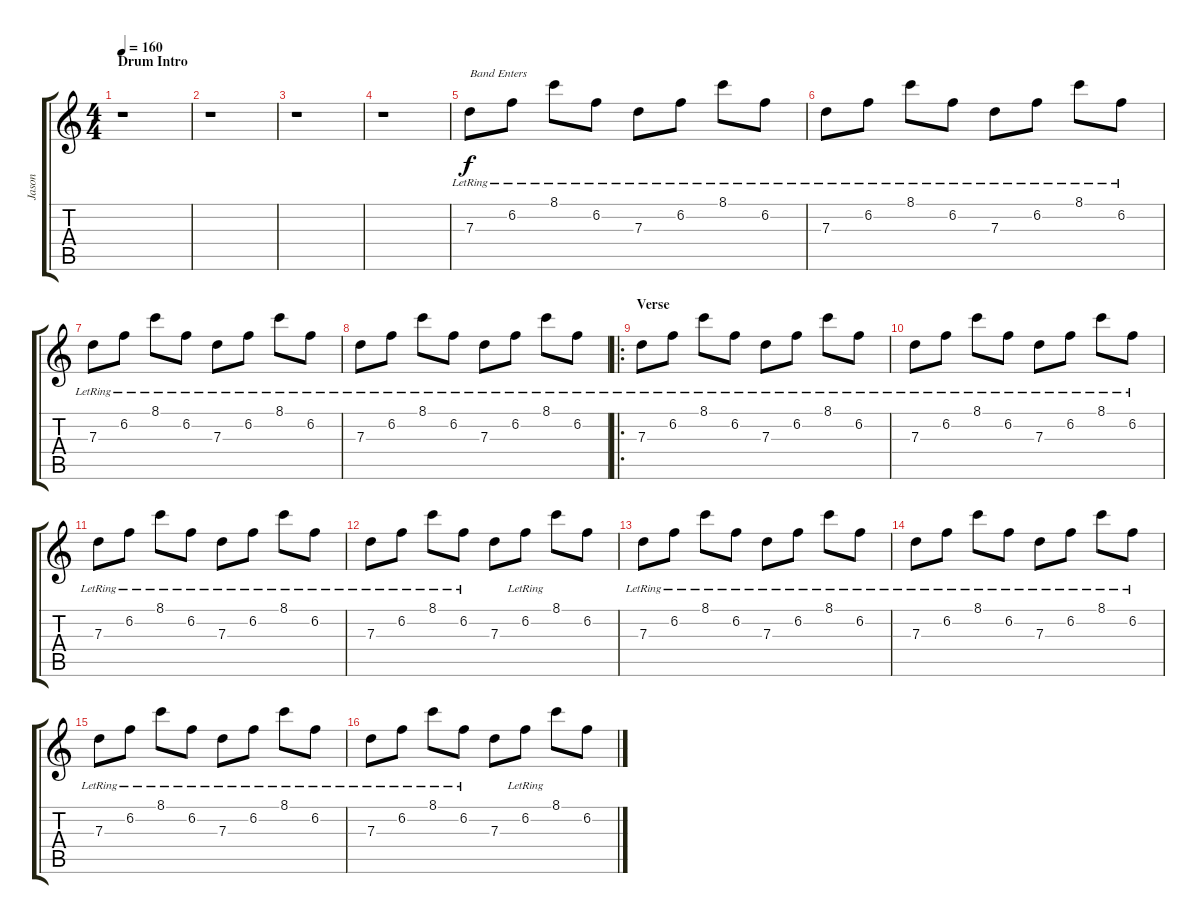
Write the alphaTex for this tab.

\track ("Jason" "Jason") {instrument electricguitarclean}
\staff {score tabs}
\tuning (E4 B3 G3 D3 A2 E2) {hide}
\ts (4 4)
\section ("" "Drum Intro")
\tempo 160
\clef g2
\ks c
r.1{dy f instrument electricguitarclean} |
r.1 |
r.1 |
r.1 |
7.3{lr}.8{txt "Band Enters"} 6.2{lr}.8 8.1{lr}.8 6.2{lr}.8 7.3{lr}.8 6.2{lr}.8 8.1{lr}.8 6.2{lr}.8 |
7.3{lr}.8 6.2{lr}.8 8.1{lr}.8 6.2{lr}.8 7.3{lr}.8 6.2{lr}.8 8.1{lr}.8 6.2{lr}.8 |
7.3{lr}.8 6.2{lr}.8 8.1{lr}.8 6.2{lr}.8 7.3{lr}.8 6.2{lr}.8 8.1{lr}.8 6.2{lr}.8 |
7.3{lr}.8 6.2{lr}.8 8.1{lr}.8 6.2{lr}.8 7.3{lr}.8 6.2{lr}.8 8.1{lr}.8 6.2{lr}.8 |
\ro
\section ("" "Verse")
7.3{lr}.8{volume 16 instrument electricguitarclean} 6.2{lr}.8 8.1{lr}.8 6.2{lr}.8 7.3{lr}.8 6.2{lr}.8 8.1{lr}.8 6.2{lr}.8 |
7.3{lr}.8 6.2{lr}.8 8.1{lr}.8 6.2{lr}.8 7.3{lr}.8 6.2{lr}.8 8.1{lr}.8 6.2{lr}.8 |
7.3{lr}.8 6.2{lr}.8 8.1{lr}.8 6.2{lr}.8 7.3{lr}.8 6.2{lr}.8 8.1{lr}.8 6.2{lr}.8 |
7.3{lr}.8 6.2{lr}.8 8.1{lr}.8 6.2{lr}.8 7.3.8 6.2{lr}.8 8.1.8 6.2.8 |
7.3{lr}.8 6.2{lr}.8 8.1{lr}.8 6.2{lr}.8 7.3{lr}.8 6.2{lr}.8 8.1{lr}.8 6.2{lr}.8 |
7.3{lr}.8 6.2{lr}.8 8.1{lr}.8 6.2{lr}.8 7.3{lr}.8 6.2{lr}.8 8.1{lr}.8 6.2{lr}.8 |
7.3{lr}.8 6.2{lr}.8 8.1{lr}.8 6.2{lr}.8 7.3{lr}.8 6.2{lr}.8 8.1{lr}.8 6.2{lr}.8 |
7.3{lr}.8 6.2{lr}.8 8.1{lr}.8 6.2{lr}.8 7.3.8 6.2{lr}.8 8.1.8 6.2.8
